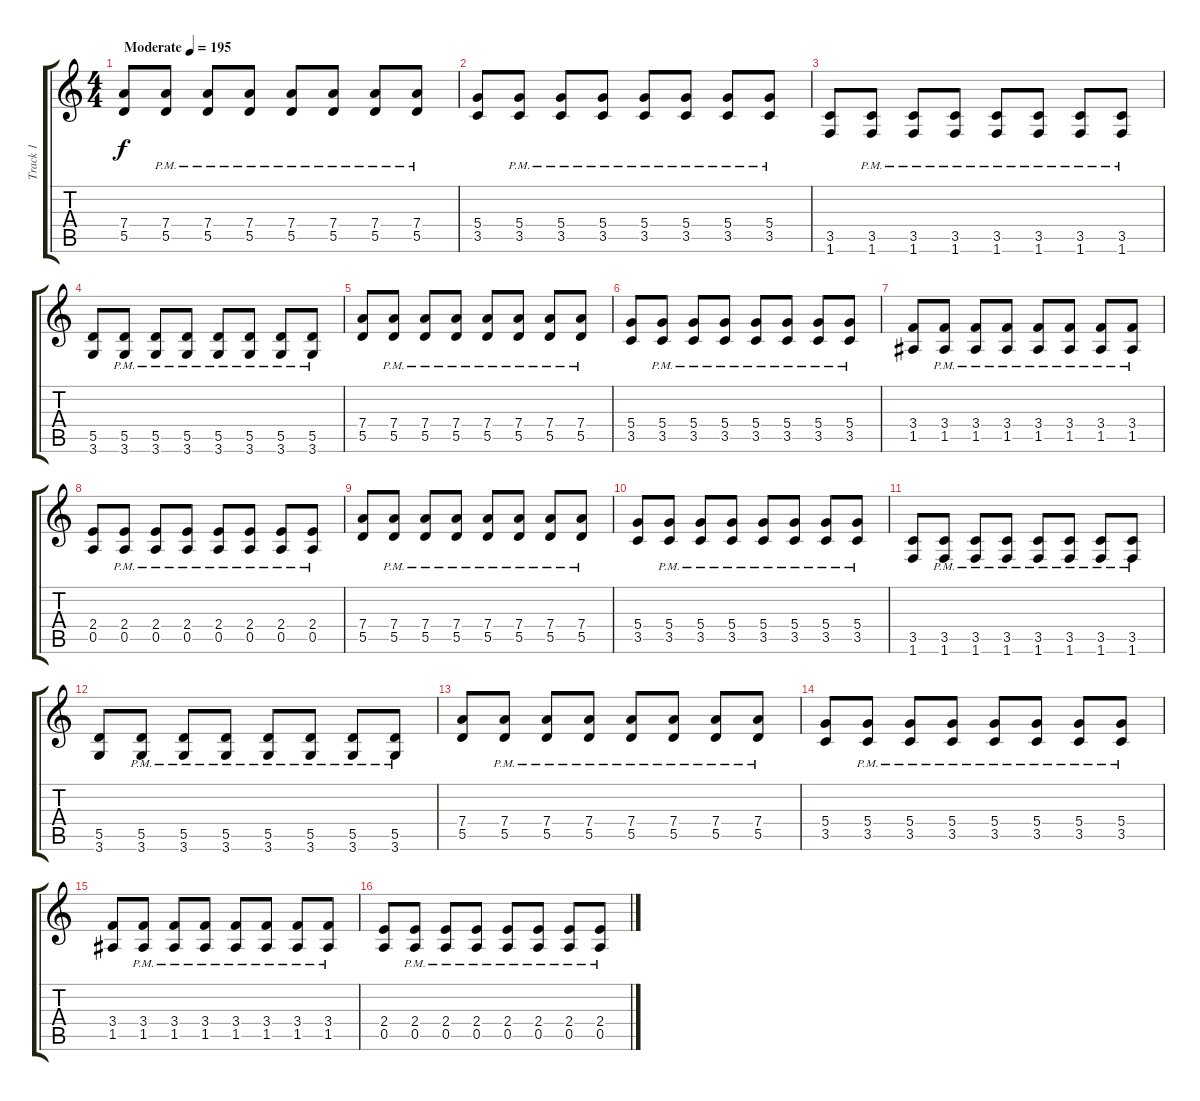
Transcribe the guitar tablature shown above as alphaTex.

\track ("Track 1" "Track 1") {instrument distortionguitar}
\staff {score tabs}
\tuning (E4 B3 G3 D3 A2 E2) {hide}
\ts (4 4)
\tempo (195 "Moderate")
\clef g2
\ks c
(7.4 5.5).8{dy f instrument distortionguitar} (7.4{pm} 5.5{pm}).8 (7.4{pm} 5.5{pm}).8 (7.4{pm} 5.5{pm}).8 (7.4{pm} 5.5{pm}).8 (7.4{pm} 5.5{pm}).8 (7.4{pm} 5.5{pm}).8 (7.4{pm} 5.5{pm}).8 |
(5.4 3.5).8 (5.4{pm} 3.5{pm}).8 (5.4{pm} 3.5{pm}).8 (5.4{pm} 3.5{pm}).8 (5.4{pm} 3.5{pm}).8 (5.4{pm} 3.5{pm}).8 (5.4{pm} 3.5{pm}).8 (5.4{pm} 3.5{pm}).8 |
(3.5 1.6).8 (3.5{pm} 1.6{pm}).8 (3.5{pm} 1.6{pm}).8 (3.5{pm} 1.6{pm}).8 (3.5{pm} 1.6{pm}).8 (3.5{pm} 1.6{pm}).8 (3.5{pm} 1.6{pm}).8 (3.5{pm} 1.6{pm}).8 |
(5.5 3.6).8 (5.5{pm} 3.6{pm}).8 (5.5{pm} 3.6{pm}).8 (5.5{pm} 3.6{pm}).8 (5.5{pm} 3.6{pm}).8 (5.5{pm} 3.6{pm}).8 (5.5{pm} 3.6{pm}).8 (5.5{pm} 3.6{pm}).8 |
(7.4 5.5).8 (7.4{pm} 5.5{pm}).8 (7.4{pm} 5.5{pm}).8 (7.4{pm} 5.5{pm}).8 (7.4{pm} 5.5{pm}).8 (7.4{pm} 5.5{pm}).8 (7.4{pm} 5.5{pm}).8 (7.4{pm} 5.5{pm}).8 |
(5.4 3.5).8 (5.4{pm} 3.5{pm}).8 (5.4{pm} 3.5{pm}).8 (5.4{pm} 3.5{pm}).8 (5.4{pm} 3.5{pm}).8 (5.4{pm} 3.5{pm}).8 (5.4{pm} 3.5{pm}).8 (5.4{pm} 3.5{pm}).8 |
(3.4 1.5).8 (3.4{pm} 1.5{pm}).8 (3.4{pm} 1.5{pm}).8 (3.4{pm} 1.5{pm}).8 (3.4{pm} 1.5{pm}).8 (3.4{pm} 1.5{pm}).8 (3.4{pm} 1.5{pm}).8 (3.4{pm} 1.5{pm}).8 |
(2.4 0.5).8 (2.4{pm} 0.5{pm}).8 (2.4{pm} 0.5{pm}).8 (2.4{pm} 0.5{pm}).8 (2.4{pm} 0.5{pm}).8 (2.4{pm} 0.5{pm}).8 (2.4{pm} 0.5{pm}).8 (2.4{pm} 0.5{pm}).8 |
(7.4 5.5).8 (7.4{pm} 5.5{pm}).8 (7.4{pm} 5.5{pm}).8 (7.4{pm} 5.5{pm}).8 (7.4{pm} 5.5{pm}).8 (7.4{pm} 5.5{pm}).8 (7.4{pm} 5.5{pm}).8 (7.4{pm} 5.5{pm}).8 |
(5.4 3.5).8 (5.4{pm} 3.5{pm}).8 (5.4{pm} 3.5{pm}).8 (5.4{pm} 3.5{pm}).8 (5.4{pm} 3.5{pm}).8 (5.4{pm} 3.5{pm}).8 (5.4{pm} 3.5{pm}).8 (5.4{pm} 3.5{pm}).8 |
(3.5 1.6).8 (3.5{pm} 1.6{pm}).8 (3.5{pm} 1.6{pm}).8 (3.5{pm} 1.6{pm}).8 (3.5{pm} 1.6{pm}).8 (3.5{pm} 1.6{pm}).8 (3.5{pm} 1.6{pm}).8 (3.5{pm} 1.6{pm}).8 |
(5.5 3.6).8 (5.5{pm} 3.6{pm}).8 (5.5{pm} 3.6{pm}).8 (5.5{pm} 3.6{pm}).8 (5.5{pm} 3.6{pm}).8 (5.5{pm} 3.6{pm}).8 (5.5{pm} 3.6{pm}).8 (5.5{pm} 3.6{pm}).8 |
(7.4 5.5).8 (7.4{pm} 5.5{pm}).8 (7.4{pm} 5.5{pm}).8 (7.4{pm} 5.5{pm}).8 (7.4{pm} 5.5{pm}).8 (7.4{pm} 5.5{pm}).8 (7.4{pm} 5.5{pm}).8 (7.4{pm} 5.5{pm}).8 |
(5.4 3.5).8 (5.4{pm} 3.5{pm}).8 (5.4{pm} 3.5{pm}).8 (5.4{pm} 3.5{pm}).8 (5.4{pm} 3.5{pm}).8 (5.4{pm} 3.5{pm}).8 (5.4{pm} 3.5{pm}).8 (5.4{pm} 3.5{pm}).8 |
(3.4 1.5).8 (3.4{pm} 1.5{pm}).8 (3.4{pm} 1.5{pm}).8 (3.4{pm} 1.5{pm}).8 (3.4{pm} 1.5{pm}).8 (3.4{pm} 1.5{pm}).8 (3.4{pm} 1.5{pm}).8 (3.4{pm} 1.5{pm}).8 |
(2.4 0.5).8 (2.4{pm} 0.5{pm}).8 (2.4{pm} 0.5{pm}).8 (2.4{pm} 0.5{pm}).8 (2.4{pm} 0.5{pm}).8 (2.4{pm} 0.5{pm}).8 (2.4{pm} 0.5{pm}).8 (2.4{pm} 0.5{pm}).8
